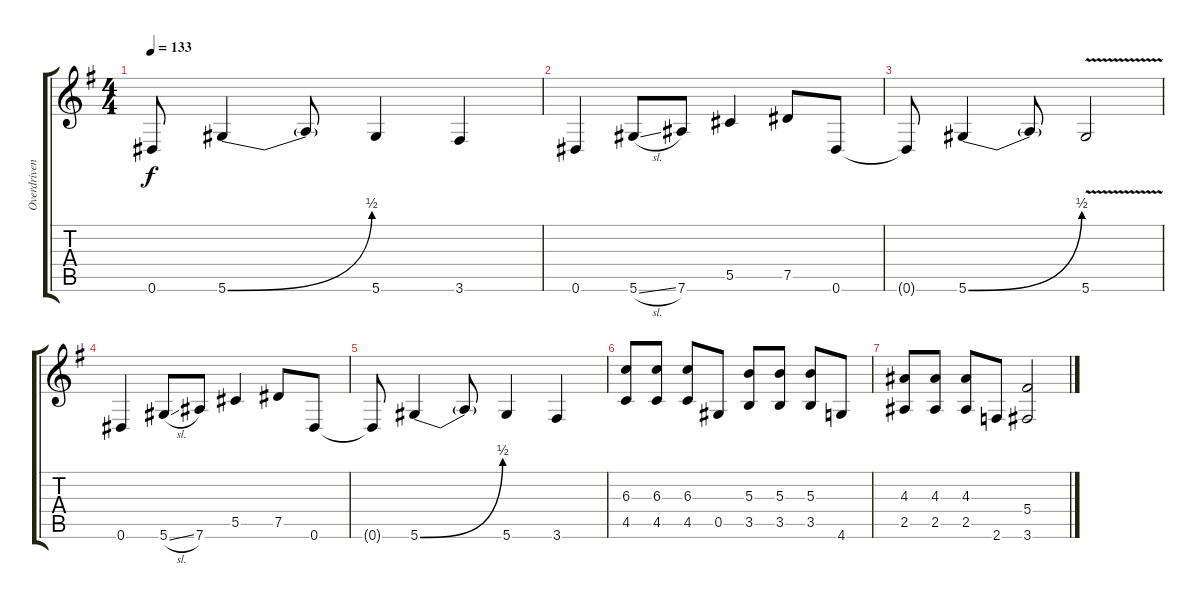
\track ("Overdriven" "Overdriven") {instrument overdrivenguitar}
\staff {score tabs}
\tuning (Eb4 Bb3 Gb3 Db3 Ab2 Eb2) {hide}
\ts (4 4)
\tempo 133
\clef g2
\ks g
0.6{t}.8{dy f} 5.6{be (bend 0 0 60 2)}.4 5.6{t}.8 5.6.4 3.6.4 |
0.6.4 5.6{sl}.8 7.6.8 5.5.4 7.5.8 0.6.8 |
0.6{t}.8 5.6{be (bend 0 0 60 2)}.4 5.6{t}.8 5.6{v}.2 |
0.6.4 5.6{sl}.8 7.6.8 5.5.4 7.5.8 0.6.8 |
0.6{t}.8 5.6{be (bend 0 0 60 2)}.4 5.6{t}.8 5.6.4 3.6.4 |
(6.3 4.5).8 (6.3 4.5).8 (6.3 4.5).8 0.5.8 (5.3 3.5).8 (5.3 3.5).8 (5.3 3.5).8 4.6.8 |
(4.3 2.5).8 (4.3 2.5).8 (4.3 2.5).8 2.6.8 (5.4 3.6).2
